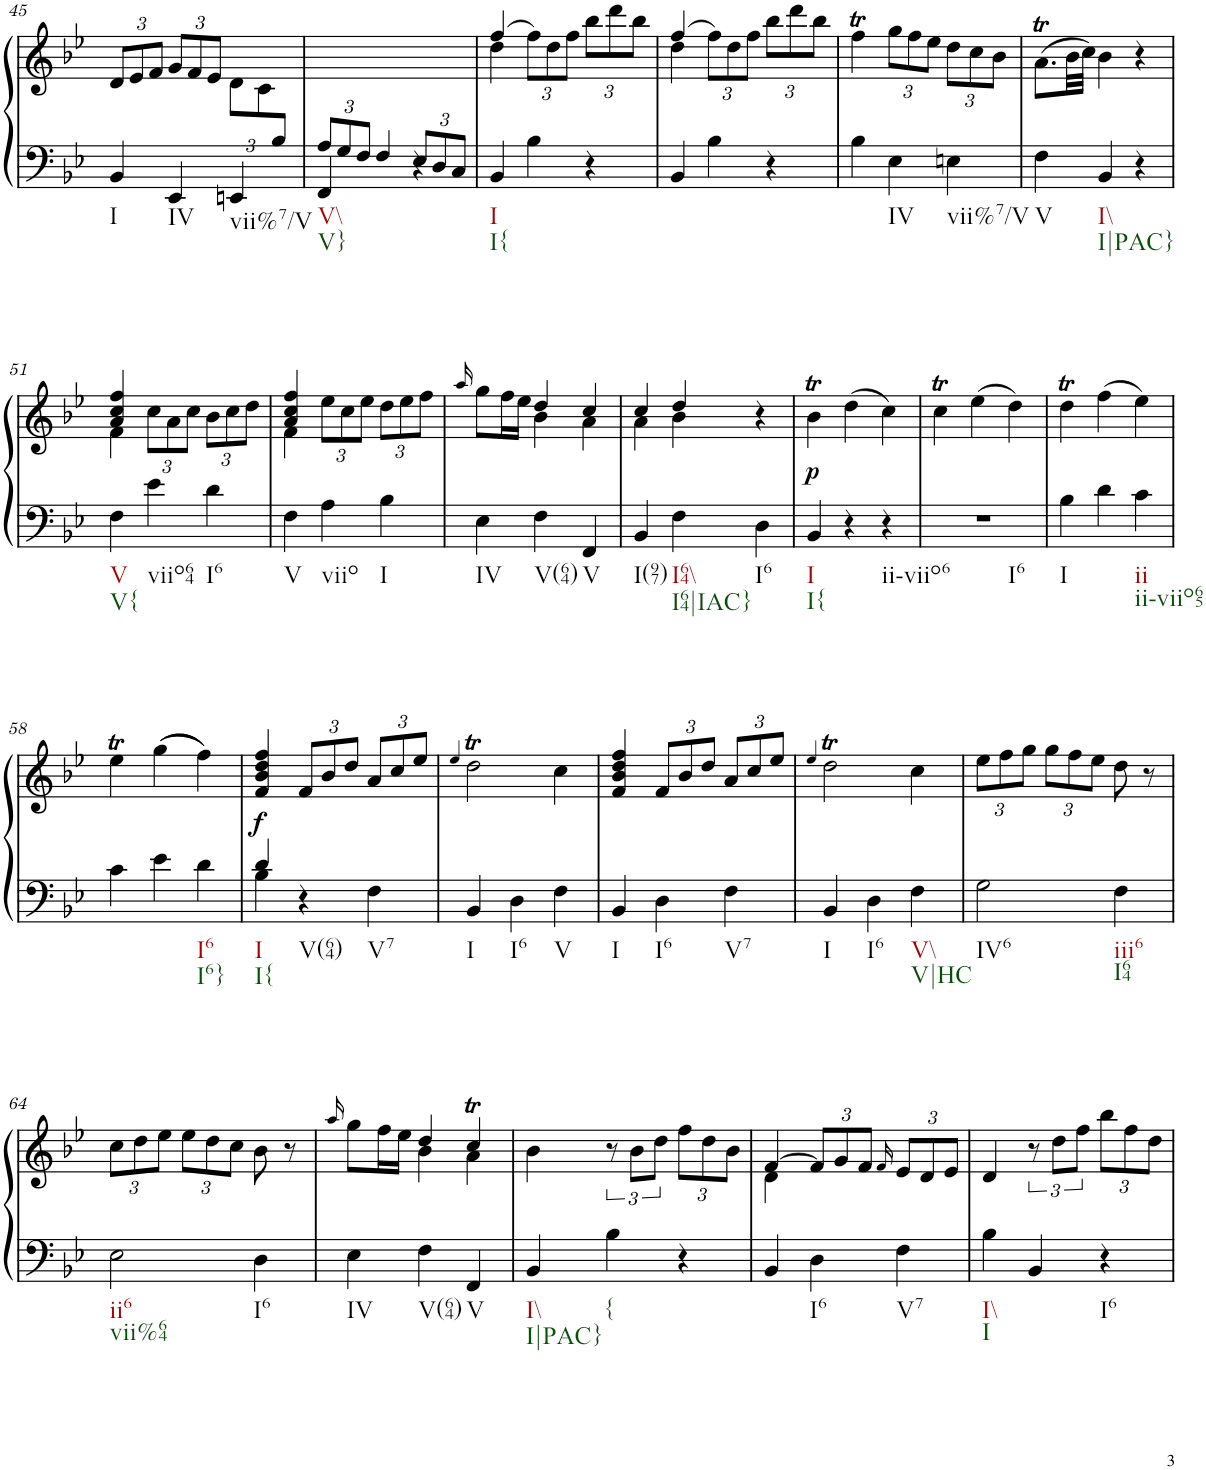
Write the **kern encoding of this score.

**kern	**kern	**dynam
*part1	*part1	*part1
*staff2	*staff1	*staff1/2
*I"Piano	*	*
*I'Pno.	*	*
!!LO:PB:g=z
*clefF4	*clefG2	*
*k[b-e-]	*k[b-e-]	*
*M3/4	*M3/4	*
=45	=45	=45
*^	*	*
*	*	*Xbrackettup	*
!LO:TX:b:t=I	!	!	!
3%2ryy	4BB-/	12d/L	.
.	.	12e-/	.
.	.	12f/J	.
!	!LO:TX:b:t=IV	!	!
.	4EE-/	12g/L	.
.	.	12f/	.
.	.	12e-/J	.
!	!LO:TX:b:t=vii%7/V	!	!
.	4EEn/	12d\L	.
.	.	12c\	.
12B-/J	.	12ryy	.
=46	=46	=46	=46
*Xbrackettup	*	*	*
!LO:TX:b:t=V\\	!	!	!
!LO:TX:b:t=V}	!	!	!
12A/L	4FF/	4ryy	.
12G/	.	.	.
12F/J	.	.	.
4ryy	4F/	4ryy	.
12E-/L	4r	4ryy	.
12D/	.	.	.
12C/J	.	.	.
*v	*v	*	*
=47	=47	=47
*	*^	*
!LO:TX:b:t=I	!	!	!
!LO:TX:b:t=I{	!	!	!
4BB-/	(4ff/	4dd\	.
4B-\	12ff\L)	2ryy	.
.	12dd\	.	.
.	12ff\J	.	.
4r	12bb-\L	.	.
.	12ddd\	.	.
.	12bb-\J	.	.
=48	=48	=48	=48
4BB-/	(4ff/	4dd\	.
4B-\	12ff\L)	2ryy	.
.	12dd\	.	.
.	12ff\J	.	.
4r	12bb-\L	.	.
.	12ddd\	.	.
.	12bb-\J	.	.
*	*v	*v	*
=49	=49	=49
4B-\	4ffT\	.
!LO:TX:b:t=IV	!	!
4E-\	12gg\L	.
.	12ff\	.
.	12ee-\J	.
!LO:TX:b:t=vii%7/V	!	!
4En\	12dd\L	.
.	12cc\	.
.	12b-\J	.
=50	=50	=50
!LO:TX:b:t=V	!	!
4F\	(8.at\L	.
.	32b-\LL	.
.	32cc\JJJ)	.
!LO:TX:b:t=I\\	!	!
!LO:TX:b:t=I|PAC}	!	!
4BB-/	4b-\	.
4r	4r	.
!!LO:LB:g=z
=51	=51	=51
*	*^	*
!LO:TX:b:t=V	!	!	!
!LO:TX:b:t=V{	!	!	!
4F\	4a/ 4cc/ 4ff/	4f\	.
!LO:TX:b:t=viio64	!	!	!
4e-\	12cc\L	2ryy	.
.	12a\	.	.
.	12cc\J	.	.
!LO:TX:b:t=I6	!	!	!
4d\	12b-\L	.	.
.	12cc\	.	.
.	12dd\J	.	.
=52	=52	=52	=52
!LO:TX:b:t=V	!	!	!
4F\	4a/ 4cc/ 4ff/	4f\	.
!LO:TX:b:t=viio	!	!	!
4A\	12ee-\L	2ryy	.
.	12cc\	.	.
.	12ee-\J	.	.
!LO:TX:b:t=I	!	!	!
4B-\	12dd\L	.	.
.	12ee-\	.	.
.	12ff\J	.	.
=53	=53	=53	=53
.	16qaa/	.	.
!LO:TX:b:t=IV	!	!	!
4E-\	8gg\L	4ryy	.
.	16ff\L	.	.
.	16ee-\JJ	.	.
!LO:TX:b:t=V(64)	!	!	!
4F\	4dd/	4b-\	.
!LO:TX:b:t=V	!	!	!
4FF/	4cc/	4a\	.
=54	=54	=54	=54
!LO:TX:b:t=I(97)	!	!	!
4BB-/	4cc/	4a\	.
!LO:TX:b:t=I64\\	!	!	!
!LO:TX:b:t=I64|IAC}	!	!	!
4F\	4dd/	4b-\	.
!LO:TX:b:t=I6	!	!	!
4D\	4r	4ryy	.
=55	=55	=55	=55
!LO:TX:b:t=I	!	!	!
!LO:TX:b:t=I{	!	!	!
!	!	!	!LO:DY:b
*	*v	*v	*
4BB-/	4b-T\	p
4r	(4dd\	.
!LO:TX:b:t=ii-viio6	!	!
4r	4cc\)	.
=56	=56	=56
!LO:TX:b:t=I6	!	!
2.r	4ccT\	.
.	(4ee-\	.
.	4dd\)	.
=57	=57	=57
!LO:TX:b:t=I	!	!
4B-\	4ddt\	.
4d\	(4ff\	.
!LO:TX:b:t=ii	!	!
!LO:TX:b:t=ii-viio65	!	!
4c\	4ee-\)	.
!!LO:LB:g=z
=58	=58	=58
4c\	4ee-T\	.
4e-\	((4gg\	.
!LO:TX:b:t=I6	!	!
!LO:TX:b:t=I6}	!	!
4d\	4ff\))	.
=59	=59	=59
*^	*	*
!LO:TX:b:t=I	!	!	!
!LO:TX:b:t=I{	!	!	!
!	!	!	!LO:DY:b
4d/	4B-\	4f/ 4b-/ 4dd/ 4ff/	f
!LO:TX:b:t=V(64)	!	!	!
4r	2ryy	12f/L	.
.	.	12b-/	.
.	.	12dd/J	.
!LO:TX:b:t=V7	!	!	!
4F\	.	12a/L	.
.	.	12cc/	.
.	.	12ee-/J	.
*v	*v	*	*
=60	=60	=60
.	4qee-/	.
!LO:TX:b:t=I	!	!
4BB-/	2ddt\	.
!LO:TX:b:t=I6	!	!
4D\	.	.
!LO:TX:b:t=V	!	!
4F\	4cc\	.
=61	=61	=61
!LO:TX:b:t=I	!	!
4BB-/	4f/ 4b-/ 4dd/ 4ff/	.
!LO:TX:b:t=I6	!	!
4D\	12f/L	.
.	12b-/	.
.	12dd/J	.
!LO:TX:b:t=V7	!	!
4F\	12a/L	.
.	12cc/	.
.	12ee-/J	.
=62	=62	=62
.	4qee-/	.
!LO:TX:b:t=I	!	!
4BB-/	2ddt\	.
!LO:TX:b:t=I6	!	!
4D\	.	.
!LO:TX:b:t=V\\	!	!
!LO:TX:b:t=V|HC	!	!
4F\	4cc\	.
=63	=63	=63
!LO:TX:b:t=IV6	!	!
2G\	12ee-\L	.
.	12ff\	.
.	12gg\J	.
.	12gg\L	.
.	12ff\	.
.	12ee-\J	.
!LO:TX:b:t=iii6	!	!
!LO:TX:b:t=I64	!	!
4F\	8dd\	.
.	8r	.
!!LO:LB:g=z
=64	=64	=64
!LO:TX:b:t=ii6	!	!
!LO:TX:b:t=vii%64	!	!
2E-\	12cc\L	.
.	12dd\	.
.	12ee-\J	.
.	12ee-\L	.
.	12dd\	.
.	12cc\J	.
!LO:TX:b:t=I6	!	!
4D\	8b-\	.
.	8r	.
=65	=65	=65
.	16qaa/	.
*	*^	*
!LO:TX:b:t=IV	!	!	!
4E-\	8gg\L	4ryy	.
.	16ff\L	.	.
.	16ee-\JJ	.	.
!LO:TX:b:t=V(64)	!	!	!
4F\	4dd/	4b-\	.
!LO:TX:b:t=V	!	!	!
4FF/	4ccT/	4a\	.
=66	=66	=66	=66
!LO:TX:b:t=I\\	!	!	!
!LO:TX:b:t=I|PAC}	!	!	!
*	*v	*v	*
4BB-/	4b-\	.
*	*brackettup	*
!LO:TX:b:t={	!	!
4B-\	12r	.
.	12b-\L	.
.	12dd\J	.
*	*Xbrackettup	*
4r	12ff\L	.
.	12dd\	.
.	12b-\J	.
=67	=67	=67
*	*^	*
4BB-/	[4f/	4d\	.
!LO:TX:b:t=I6	!	!	!
4D\	12f/L]	2ryy	.
.	12g/	.	.
.	12f/J	.	.
.	16qf/	.	.
!LO:TX:b:t=V7	!	!	!
4F\	12e-/L	.	.
.	12d/	.	.
.	12e-/J	.	.
*	*v	*v	*
=68	=68	=68
!LO:TX:b:t=I\\	!	!
!LO:TX:b:t=I	!	!
4B-\	4d/	.
*	*brackettup	*
4BB-/	12r	.
.	12dd\L	.
.	12ff\J	.
*	*Xbrackettup	*
!LO:TX:b:t=I6	!	!
4r	12bb-\L	.
.	12ff\	.
.	12dd\J	.
=	=	=
*-	*-	*-
